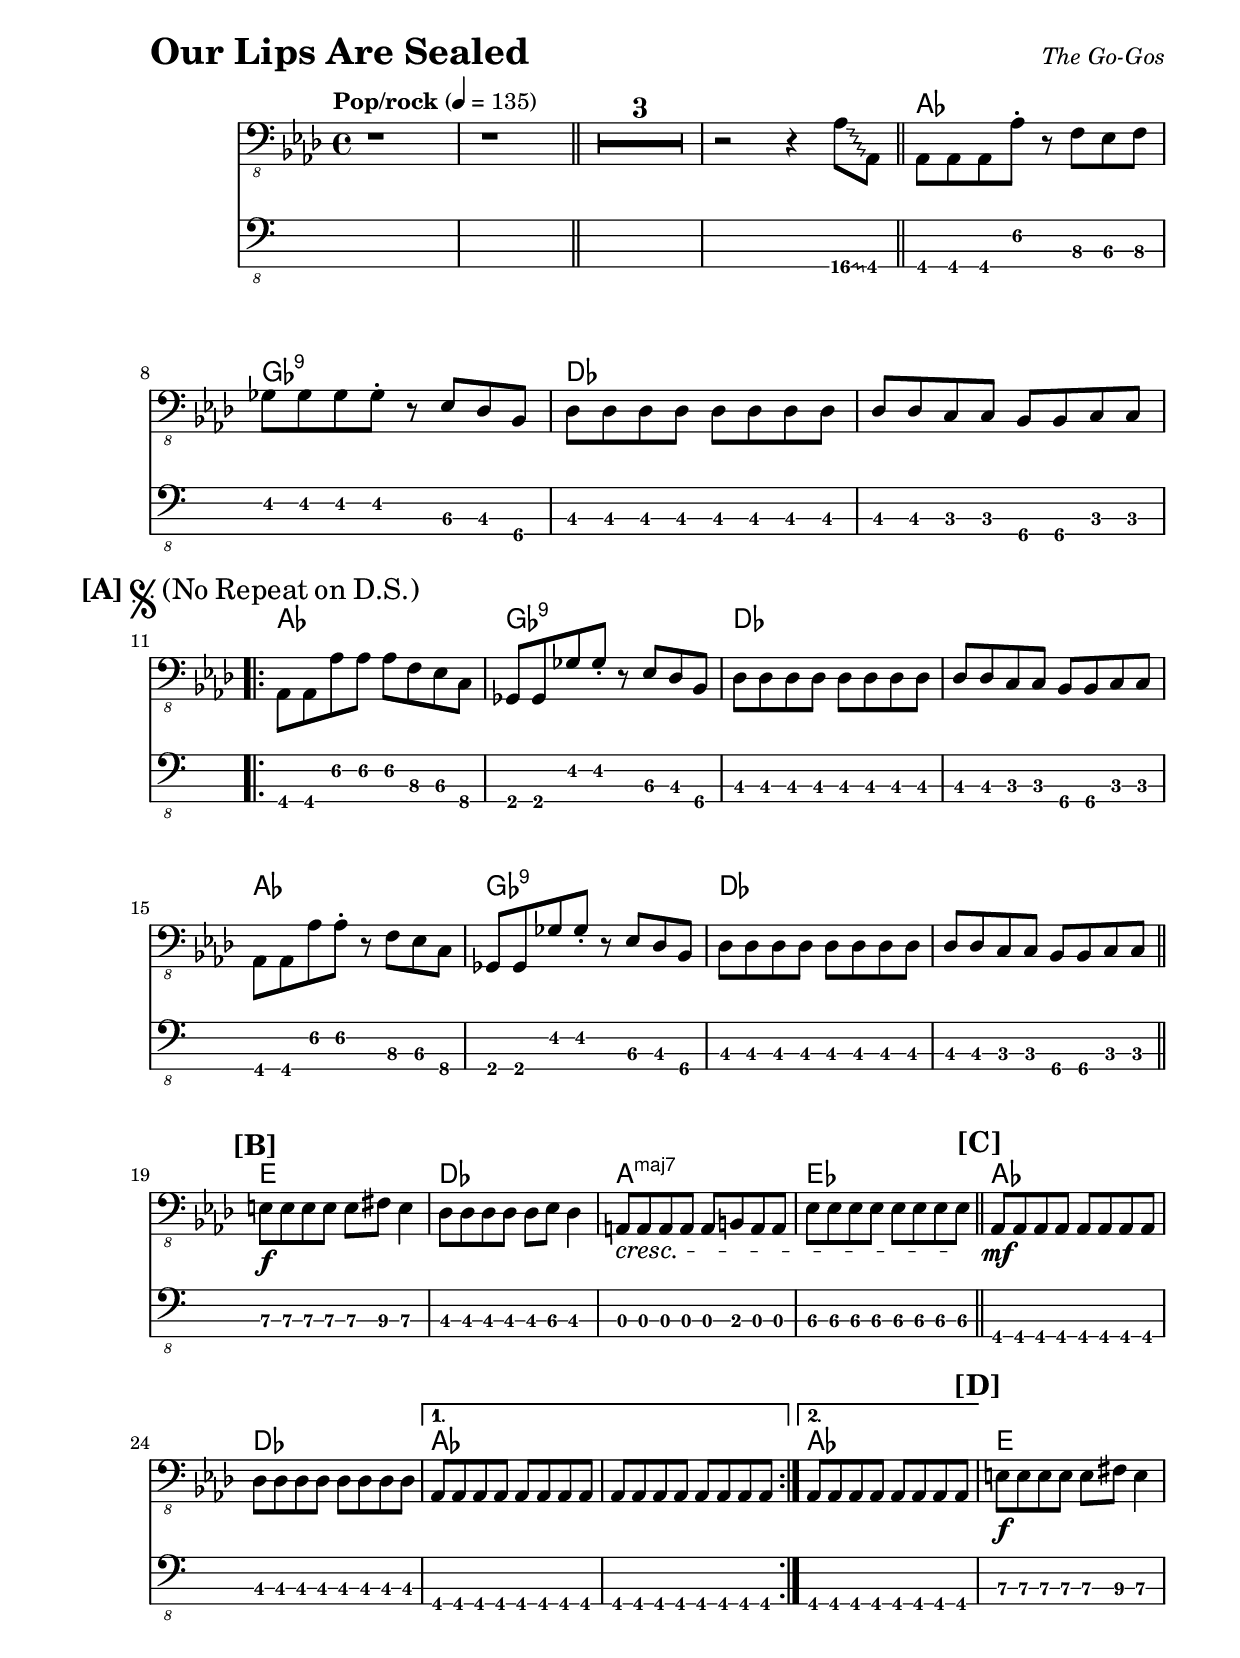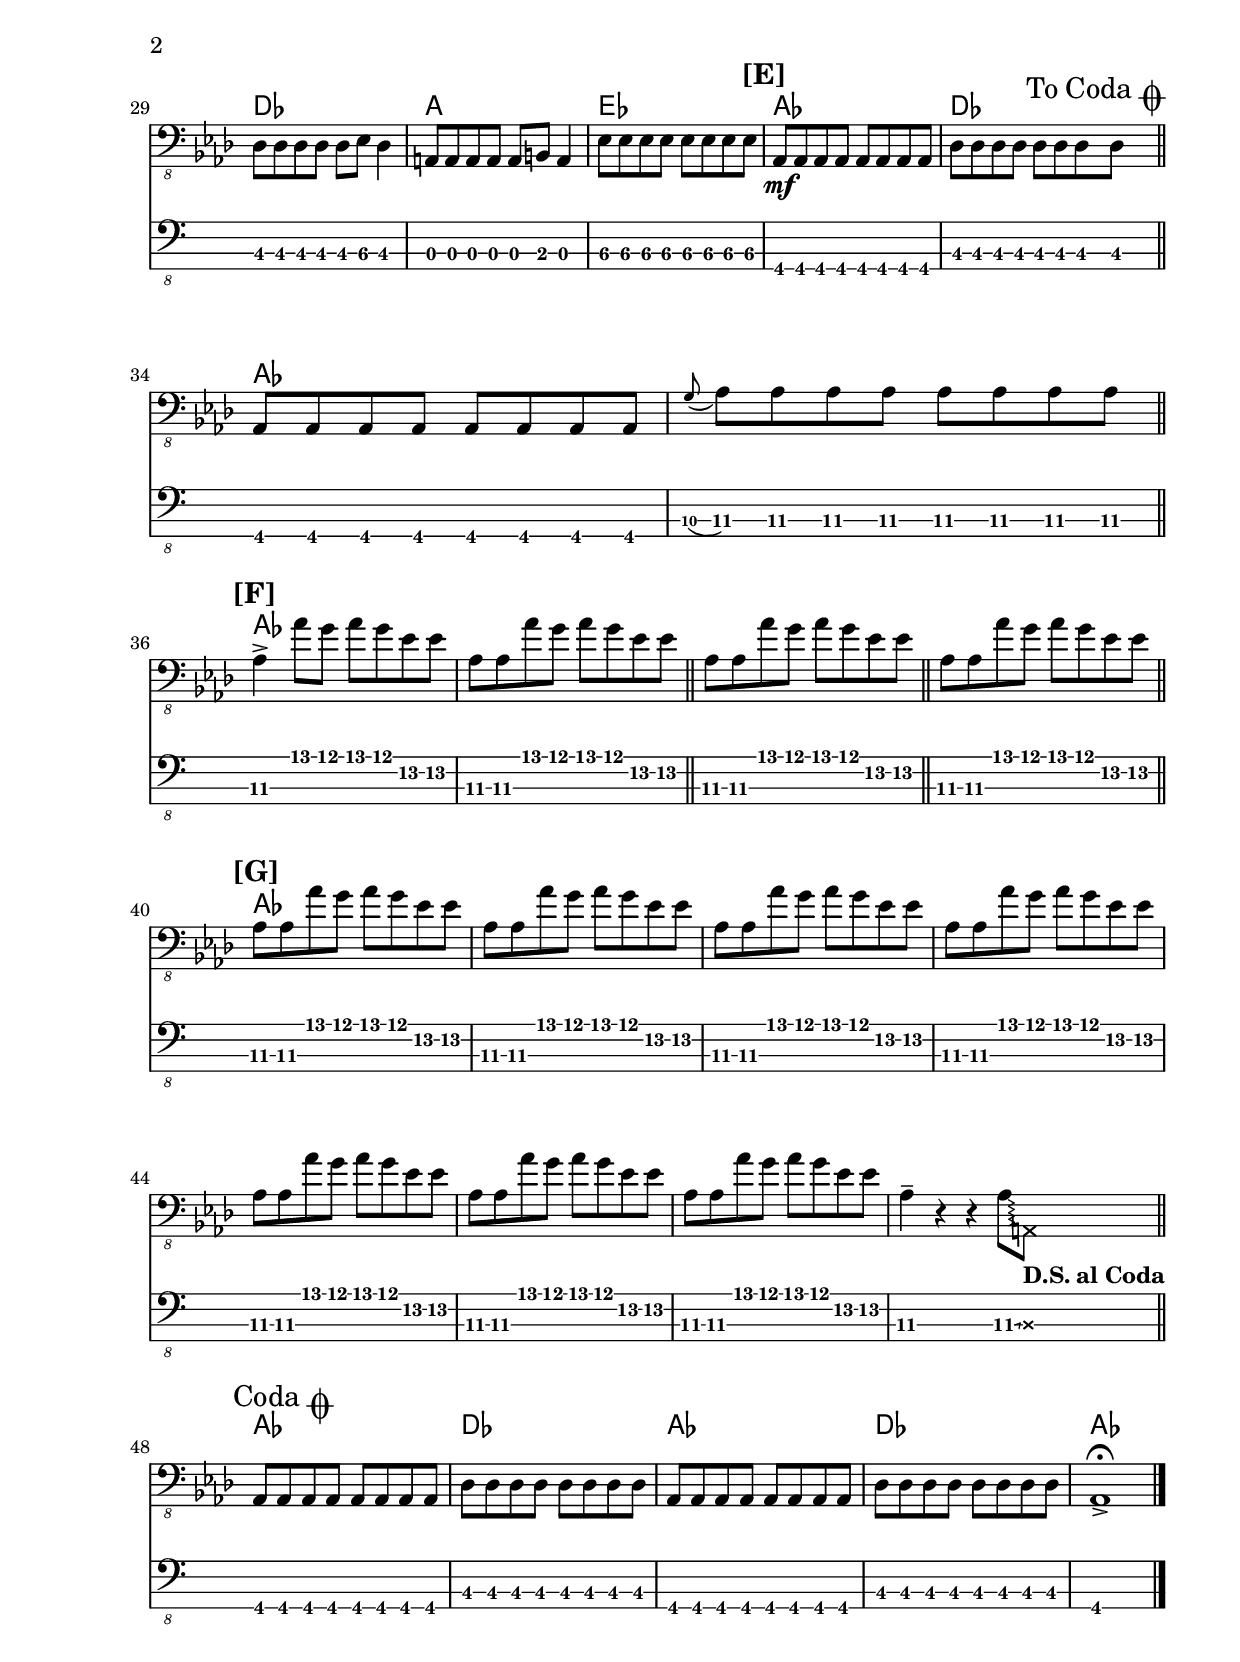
% LilyBin

\version "2.18.0"
\include "english.ly"

\header {
  piece = \markup { \fontsize #4 \bold "Our Lips Are Sealed" }
  opus = \markup { \italic "The Go-Gos" }
}

\paper { 
  left-margin = 1.0 \in
  right-margin = 0.5 \in
  top-margin = 0.5 \in
  bottom-margin = 0.5 \in
}

mBreak = {
  %% \break
}

cBreak = { \break }

global = {
  \time 4/4
  \tempo "Pop/rock" 4 = 135
}

my_notes = \relative c {
  \clef "bass_8"
  \key af \major
  \compressFullBarRests
  \override Glissando.style = #'zigzag
  \override MultiMeasureRest.expand-limit = #2
  
  r1 | r1 \bar "||"
  R1*3 |
  
  r2 r4 af8\4 \glissando af,8 \bar "||"
  af8 af af af'-.\2 r f\3 ef\3 f\3 |
  \break
  %% 8
  gf8 gf gf gf-. r ef\3 df bf\4	 |
  df8 df df df df df df df |
  df8 df c c bf\4 bf\4 c c \bar "||"
  
  \break
  \mark \markup { \bold { [A] } \musicglyph #"scripts.segno" (No Repeat on D.S.) }
  \repeat volta 2 {
    \bar ".|:"
    %% 11
    af8 af af'\2 af\2 af\2 f\3 ef\3 c\4 |
    gf8 gf gf' gf-. r ef\3 df bf\4 |
    df8 df df df df df df df |
    df8 df c c bf\4 bf\4 c c |
    
    %% 15
    af8 af  af'\2 af-.\2 r f\3 ef\3 c\4 |
    gf gf gf' gf-. r8 ef\3 df bf\4 |
    df8 df df df df df df df |
    df8 df c c bf\4 bf\4 c c \bar "||"
    
    %% 19
    \break
    \mark \markup { \bold { [B] } }
    e8\3 \f e8\3 e8\3 e8\3 e8\3 fs8\3 e4\3 | 
    df8 df df df df ef\3 df4 |
    a8 \cresc a a a a b a a |
    ef'8\3 ef\3 ef\3 ef\3 ef\3 ef\3 ef\3 ef\3 \! \bar "||"
    
    %% 23
    \mark \markup { \bold { [C] } }
    af,8 \mf af af af af af af af |
    df8 df df df df df df df |
  } \alternative {
    %% 1
    {
      af8 af af af af af af af |
      af8 af af af af af af af |
    }
    %% 2
    {
      af8 af af af af af af af |
    }
  }
  
  %% 28
  \mark \markup { \bold { [D] } }
  e'8\3 \f e\3 e\3 e\3 e\3 fs\3 e4\3 |
  df8 df df df df ef\3 df4 |
  a8 a a a a b a4 |
  ef'8\3 ef\3 ef\3 ef\3 ef\3 ef\3 ef\3 ef\3 |
  
  \mark \markup { \bold { [E] } }
  af,8 \mf af af af af af af af |
  df8 df df df df df df 
  \mark \markup { To Coda \musicglyph #"scripts.coda" } 
  df
  \bar "||"
  
  %% 34
  \break
  af8 af af af af af af af |
  \appoggiatura g'8\3 af8\3 af\3 af\3 af\3 af\3 af\3 af\3 af\3 \bar "||"
  
  %% 36
  \break
  \mark \markup { \bold { [F] } }
  af4\3-> af'8 g8 af8 g8 ef8\2 ef8\2 | 
  \repeat unfold 3 {
    af,8\3 af8\3 af' g8 af g8 ef\2 ef\2 \bar "||"
  }
  
  %% 40
  \break
  \mark \markup { \bold { [G] } }
  \repeat unfold 7 {
    af,8\3 af8\3 af' g8 af g8 ef\2 ef\2 |
  }
  af,4\3-- r4 r4
  af8\3 \glissando 
  \deadNote a,8\3_\markup { \bold { D.S. al Coda } }
  \bar "||"
  
  %% Coda / 48
  \break
  \mark \markup	 { Coda \musicglyph #"scripts.coda" } 
  af8 af af af af af af af |
  df8 df df df df df df df |
  af8 af af af af af af af |
  df8 df df df df df df df |
  af1-> \fermata \bar "|."
}

my_chords = \chordmode {
  \set majorSevenSymbol = \markup { maj7 }
  s1 | s1 | s1*3 | s1 |
  af | gf:9 | df | s1 |
  \repeat volta 2 {
    af1 | gf1:9 | df1 | s1 |
    af1 | gf:9 | df1 | s1 |
    e1 | df1 | a1:maj7 | ef1 |
    af1 | df1
  } \alternative {
    %% 1
    {
      af | s1 |
    }
    %% 2
    {
      af |
    }
  }
  e1 | df1 | a1 |
  ef1 | af1 | df1 |
  af1 | s1 |
  af1 | s1 | s1 | s1 |
  af1 | s1 | s1 | s1 |
  s1 | s1 | s1 | s1 |
  af1 | df1 | af1 | df1 |
  af1 |
}

ticktock = \drummode {
  \repeat unfold 40 {
    hiwoodblock 4 lowoodblock lowoodblock lowoodblock
  }
}

my_music = <<
  \new ChordNames {
    \set ChordNames.midiInstrument = "percussive organ"
    \set ChordNames.midiMaximumVolume = #0.2
    \set chordChanges = ##t
    \global
    \my_chords
  }
  \new Staff {
    \set Staff.midiInstrument = #"electric bass (finger)"
    \set Staff.midiMinimumVolume = #0.7
    \set Staff.midiMaximumVolume = #0.95
    \global
    \my_notes
  }
  \tag #'scoreOnly
  \new TabStaff
    \with { stringTunings = #bass-tuning } 
  { 
    %%\set TabStaff.minimumFret = #3f
    %%\set TabStaff.restrainOpenStrings = ##t
    \global
    \my_notes
  }
  \tag #'midiOnly
  \new DrumStaff = TickTock <<
    \new DrumVoice = "ticktock" {
      \set DrumStaff.instrumentName = "TickTock"
      \set DrumStaff.midiMaximumVolume = #0.7
      \global
      \ticktock
    }
  >>
>>
  
\score {
  \removeWithTag #'midiOnly \my_music
  \layout {
    \context {
      \Score \override StringNumber #'stencil = ##f 
    }
  }
}

\score {
  \removeWithTag #'scoreOnly \unfoldRepeats \my_music
  \midi {}
}
